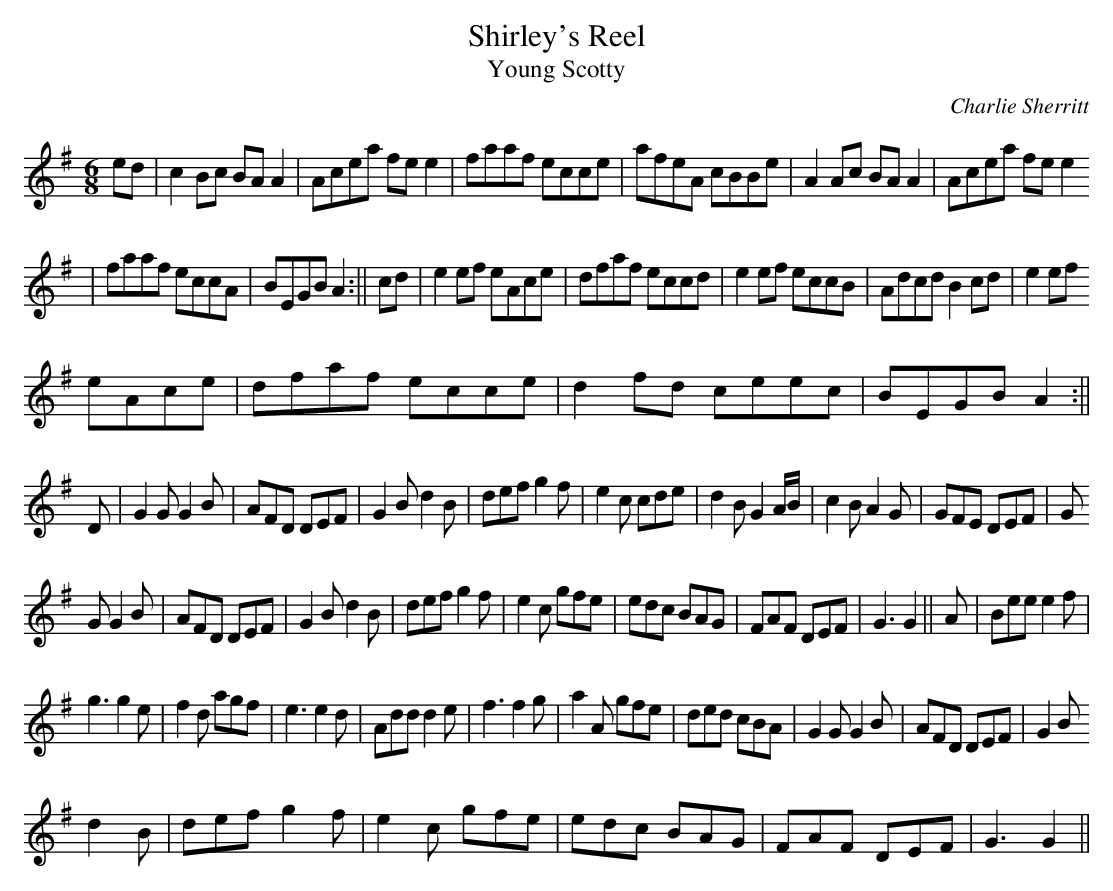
X:1
T:Shirley's Reel
T:Young Scotty
M:6/8
L:1/8
C:Charlie Sherritt
K:G
ed |c2 Bc BA A2| Acea fe e2| faaf ecce|afeA  cBBe|A2 Ac BA A2|Acea fe e2
|faaf eccA|BEGB A2:||cd|e2 ef eAce|dfaf eccd|e2 ef eccB|Adcd B2 cd|e2 ef
 eAce|dfaf ecce|d2 fd ceec|BEGB A2:||
D|G2G G2B|AFD DEF|G2B d2B|def g2f|e2c cde|d2B G2A/2B/2|c2B A2G|GFE DEF|G
2G G2B|AFD DEF|G2B d2B|def g2f|e2c gfe|edc BAG|FAF DEF|G3 G2||A|Bee e2f|
g3 g2e|f2d agf|e3 e2d|Add d2e|f3 f2g|a2A gfe|ded cBA|G2G G2B|AFD DEF|G2B
 d2B|def g2f|e2c gfe|edc BAG|FAF DEF|G3 G2||
